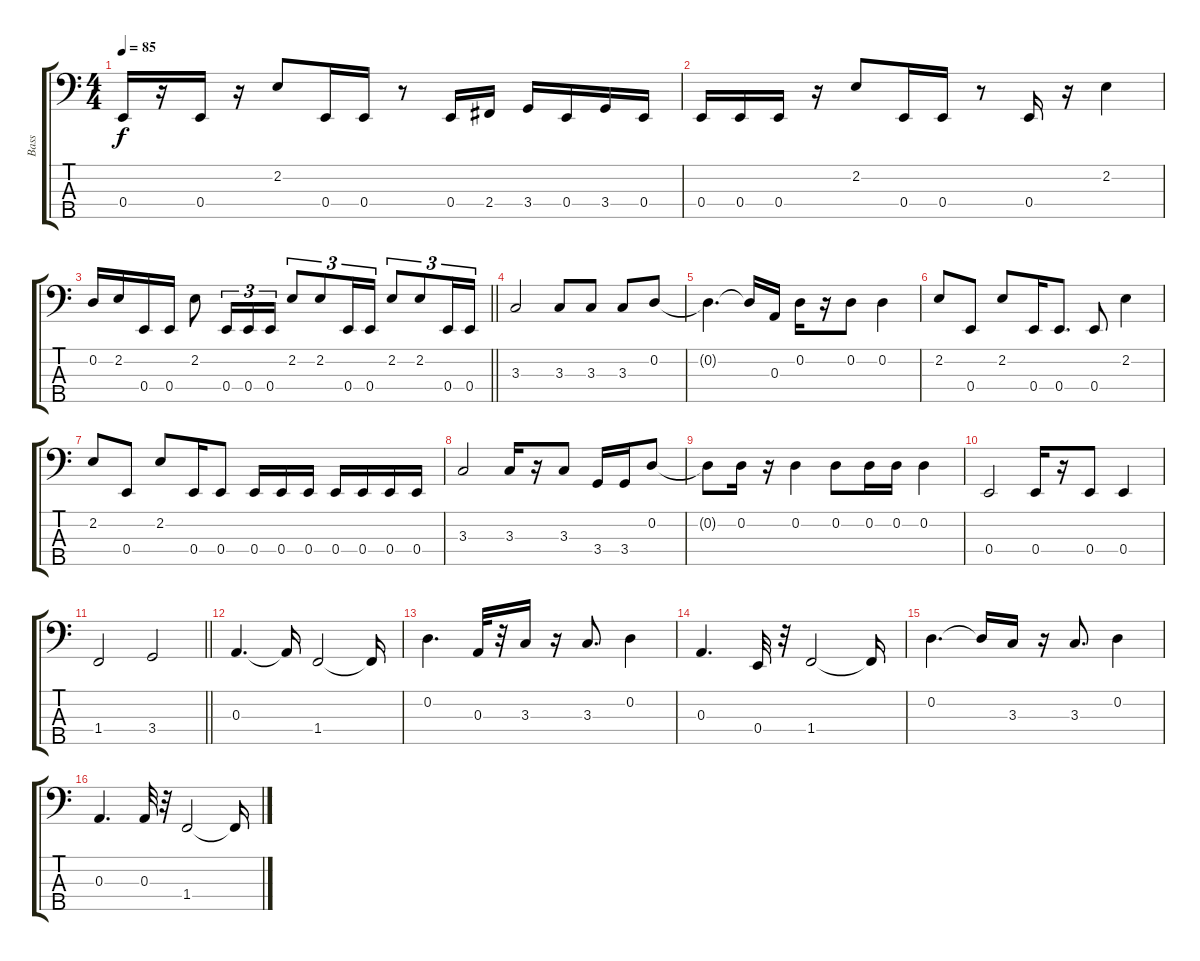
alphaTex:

\track ("Bass" "Bass") {instrument electricbasspick}
\staff {score tabs}
\tuning (G2 D2 A1 E1 B0) {hide}
\ts (4 4)
\tempo 85
\clef f4
\ks c
0.4.16{dy f} r.16 0.4.16 r.16 2.2.8 0.4.16 0.4.16 r.8 0.4.16 2.4.16 3.4.16 0.4.16 3.4.16 0.4.16 |
0.4.16 0.4.16 0.4.16 r.16 2.2.8 0.4.16 0.4.16 r.8 0.4.16 r.16 2.2.4 |
\barLineRight lightlight
0.2.16 2.2.16 0.4.16 0.4.16 2.2.8 0.4.16{tu (3 2)} 0.4.16{tu (3 2)} 0.4.16{tu (3 2)} 2.2.8{tu (3 2)} 2.2.8{tu (3 2)} 0.4.16{tu (3 2)} 0.4.16{tu (3 2)} 2.2.8{tu (3 2)} 2.2.8{tu (3 2)} 0.4.16{tu (3 2)} 0.4.16{tu (3 2)} |
\section ("" "")
3.3.2 3.3.8 3.3.8 3.3.8 0.2.8 |
0.2{t}.4{d} 0.2{t}.16 0.3.16 0.2.16 r.16 0.2.8 0.2.4 |
2.2.8 0.4.8 2.2.8 0.4.16 0.4.8{d} 0.4.8 2.2.4 |
2.2.8 0.4.8 2.2.8 0.4.16 0.4.8 0.4.16 0.4.16 0.4.16 0.4.16 0.4.16 0.4.16 0.4.16 |
3.3.2 3.3.16 r.16 3.3.8 3.4.16 3.4.16 0.2.8 |
0.2{t}.8 0.2.16 r.16 0.2.4 0.2.8 0.2.16 0.2.16 0.2.4 |
0.4.2 0.4.16 r.16 0.4.8 0.4.4 |
\barLineRight lightlight
1.4.2 3.4.2 |
\section ("" "")
0.3.4{d} 0.3{t}.16 1.4.2 1.4{t}.16 |
0.2.4{d} 0.3.32 r.32 3.3.16 r.16 3.3.8{d} 0.2.4 |
0.3.4{d} 0.4.32 r.32 1.4.2 1.4{t}.16 |
0.2.4{d} 0.2{t}.16 3.3.16 r.16 3.3.8{d} 0.2.4 |
0.3.4{d} 0.3.32 r.32 1.4.2 1.4{t}.16
